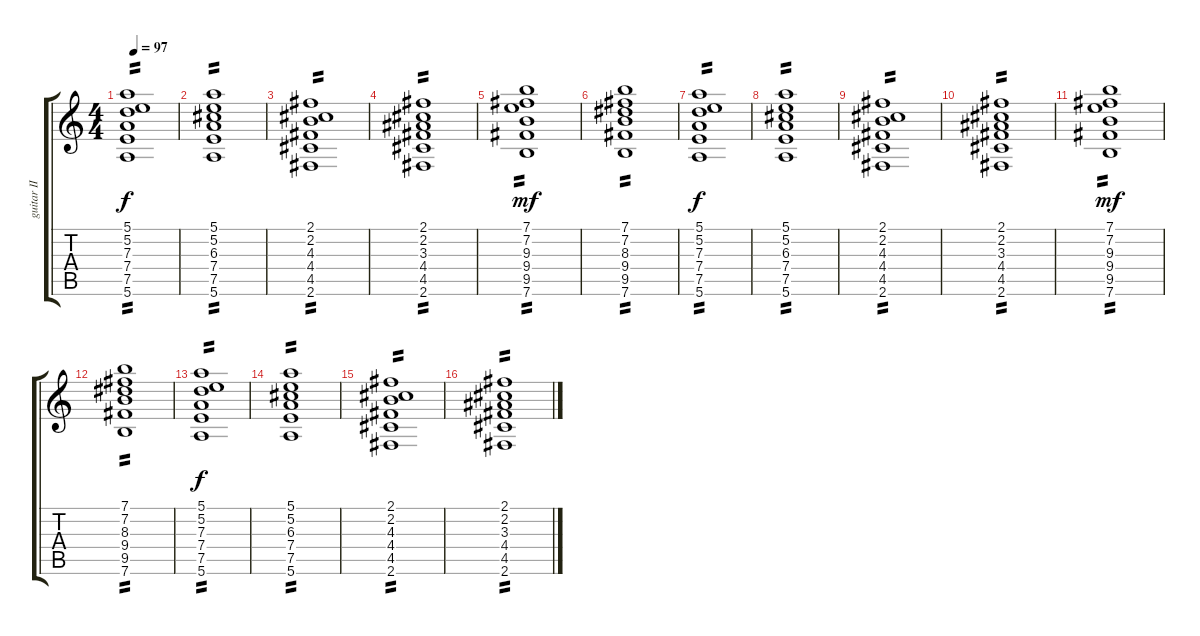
\track ("guitar II" "guitar II") {instrument overdrivenguitar}
\staff {score tabs}
\tuning (E4 B3 G3 D3 A2 E2) {hide}
\ts (4 4)
\tempo 97
\clef g2
\ks c
(5.1 5.2 7.3 7.4 7.5 5.6).1{tp 2 dy f} |
(5.1 5.2 6.3 7.4 7.5 5.6).1{tp 2} |
(2.1 2.2 4.3 4.4 4.5 2.6).1{tp 2} |
(2.1 2.2 3.3 4.4 4.5 2.6).1{tp 2} |
(7.1 7.2 9.3 9.4 9.5 7.6).1{tp 2 dy mf} |
(7.1 7.2 8.3 9.4 9.5 7.6).1{tp 2} |
(5.1 5.2 7.3 7.4 7.5 5.6).1{tp 2 dy f} |
(5.1 5.2 6.3 7.4 7.5 5.6).1{tp 2} |
(2.1 2.2 4.3 4.4 4.5 2.6).1{tp 2} |
(2.1 2.2 3.3 4.4 4.5 2.6).1{tp 2} |
(7.1 7.2 9.3 9.4 9.5 7.6).1{tp 2 dy mf} |
(7.1 7.2 8.3 9.4 9.5 7.6).1{tp 2} |
(5.1 5.2 7.3 7.4 7.5 5.6).1{tp 2 dy f} |
(5.1 5.2 6.3 7.4 7.5 5.6).1{tp 2} |
(2.1 2.2 4.3 4.4 4.5 2.6).1{tp 2} |
(2.1 2.2 3.3 4.4 4.5 2.6).1{tp 2}
